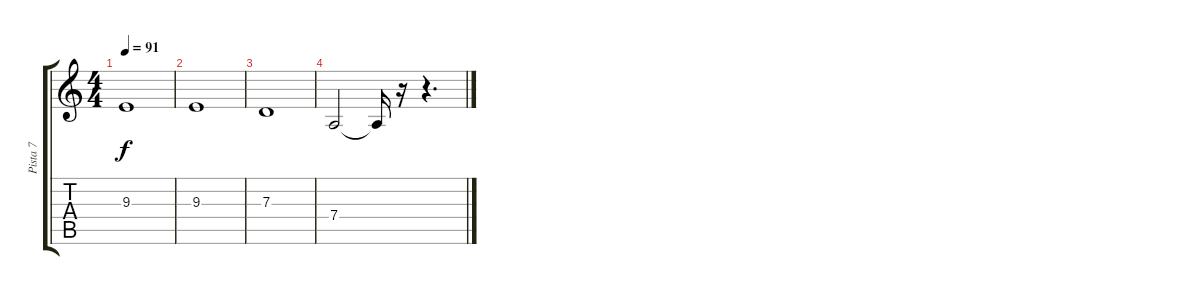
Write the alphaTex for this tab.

\track ("Pista 7" "Pista 7") {instrument cello}
\staff {score tabs}
\tuning (E4 B3 G3 D3 A2 E2) {hide}
\ts (4 4)
\tempo 91
\clef g2
\ks c
9.3.1{dy f} |
9.3.1 |
7.3.1 |
7.4.2 7.4{t}.16 r.16 r.4{d}
